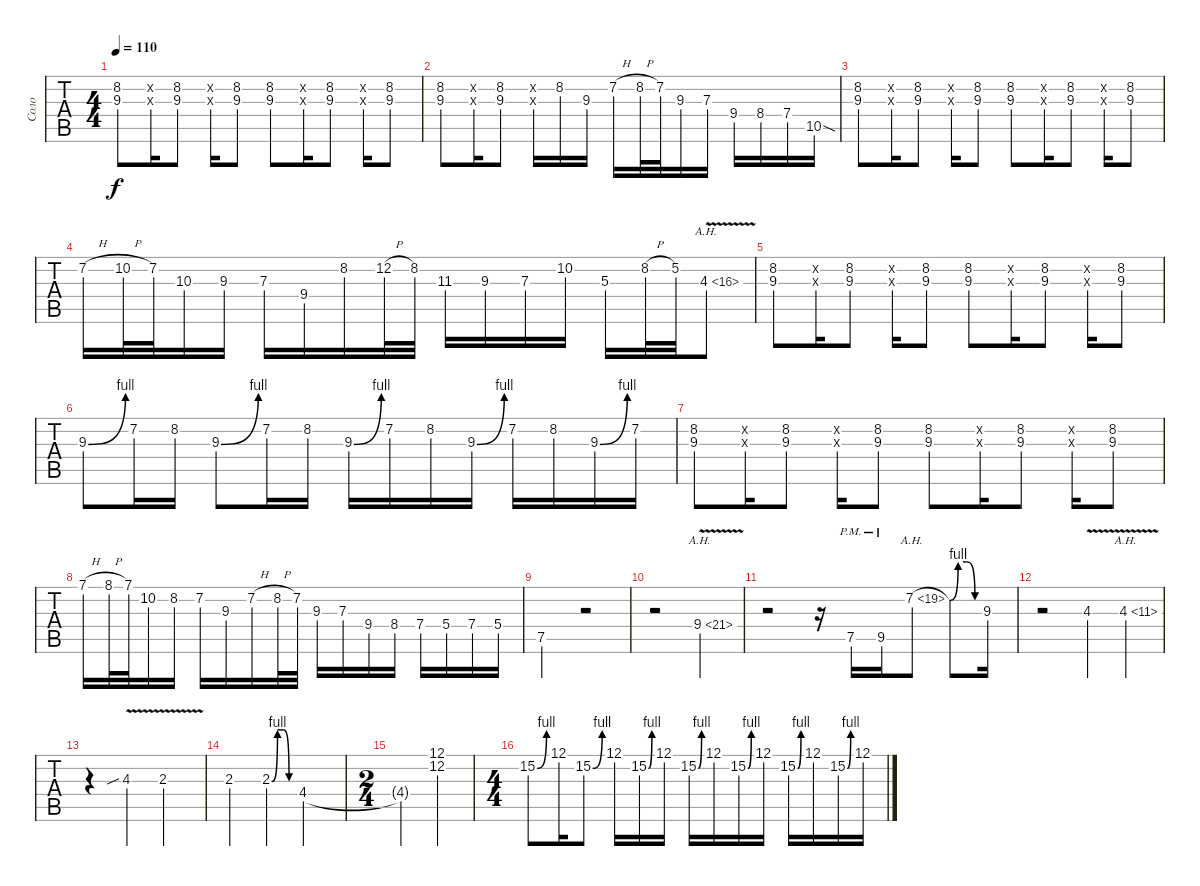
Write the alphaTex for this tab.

\track ("Соло" "Соло") {instrument distortionguitar}
\staff {tabs}
\tuning (E4 B3 G3 D3 A2 E2) {hide}
\ts (4 4)
\tempo 110
\clef g2
\ks c
(8.2 9.3).8{dy f} (8.2{x} 9.3{x}).16 (8.2 9.3).8 (8.2{x} 9.3{x}).16 (8.2 9.3).8 (8.2 9.3).8 (8.2{x} 9.3{x}).16 (8.2 9.3).8 (8.2{x} 9.3{x}).16 (8.2 9.3).8 |
(8.2 9.3).8 (8.2{x} 9.3{x}).16 (8.2 9.3).8 (8.2{x} 9.3{x}).16 8.2.16 9.3.16 7.2{h}.16 8.2{h}.32 7.2.32 9.3.16 7.3.16 9.4.16 8.4.16 7.4.16 10.5{sod}.16 |
(8.2 9.3).8 (8.2{x} 9.3{x}).16 (8.2 9.3).8 (8.2{x} 9.3{x}).16 (8.2 9.3).8 (8.2 9.3).8 (8.2{x} 9.3{x}).16 (8.2 9.3).8 (8.2{x} 9.3{x}).16 (8.2 9.3).8 |
7.2{h}.16 10.2{h}.32 7.2.32 10.3.16 9.3.16 7.3.16 9.4.16 8.2.16 12.2{h}.32 8.2.32 11.3.16 9.3.16 7.3.16 10.2.16 5.3.16 8.2{h}.32 5.2.32 4.3{ah 12 v}.8 |
(8.2 9.3).8 (8.2{x} 9.3{x}).16 (8.2 9.3).8 (8.2{x} 9.3{x}).16 (8.2 9.3).8 (8.2 9.3).8 (8.2{x} 9.3{x}).16 (8.2 9.3).8 (8.2{x} 9.3{x}).16 (8.2 9.3).8 |
9.3{be (bend 0 0 60 4)}.8 7.2.16 8.2.16 9.3{be (bend 0 0 60 4)}.8 7.2.16 8.2.16 9.3{be (bend 0 0 60 4)}.16 7.2.16 8.2.16 9.3{be (bend 0 0 60 4)}.16 7.2.16 8.2.16 9.3{be (bend 0 0 60 4)}.16 7.2.16 |
(8.2 9.3).8 (8.2{x} 9.3{x}).16 (8.2 9.3).8 (8.2{x} 9.3{x}).16 (8.2 9.3).8 (8.2 9.3).8 (8.2{x} 9.3{x}).16 (8.2 9.3).8 (8.2{x} 9.3{x}).16 (8.2 9.3).8 |
7.1{h}.16 8.1{h}.32 7.1.32 10.2.16 8.2.16 7.2.16 9.3.16 7.2{h}.16 8.2{h}.32 7.2.32 9.3.16 7.3.16 9.4.16 8.4.16 7.4.16 5.4.16 7.4.16 5.4.16 |
7.5.2 r.2 |
r.2 9.4{ah 12 v}.2 |
r.2 r.16 7.5{pm}.16 9.5{pm}.16 7.2{be (custom 0 0 15 4 30 4 45 0 60 0) ah 12}.8 7.2{t}.8 9.3.16 |
r.2 4.3{v}.4 4.3{ah 7 v}.4 |
r.4 4.3{v sib}.4 2.3{v}.2 |
2.3.4 2.3{be (custom 0 0 15 4 30 4 45 0 60 0)}.4 4.4.2 |
\ts (2 4)
4.4{t}.4 (12.1 12.2).4 |
\ts (4 4)
15.2{be (bend 0 0 60 4)}.8 12.1.16 15.2{be (bend 0 0 60 4)}.8 12.1.16 15.2{be (bend 0 0 60 4)}.16 12.1.16 15.2{be (bend 0 0 60 4)}.16 12.1.16 15.2{be (bend 0 0 60 4)}.16 12.1.16 15.2{be (bend 0 0 60 4)}.16 12.1.16 15.2{be (bend 0 0 60 4)}.16 12.1.16
